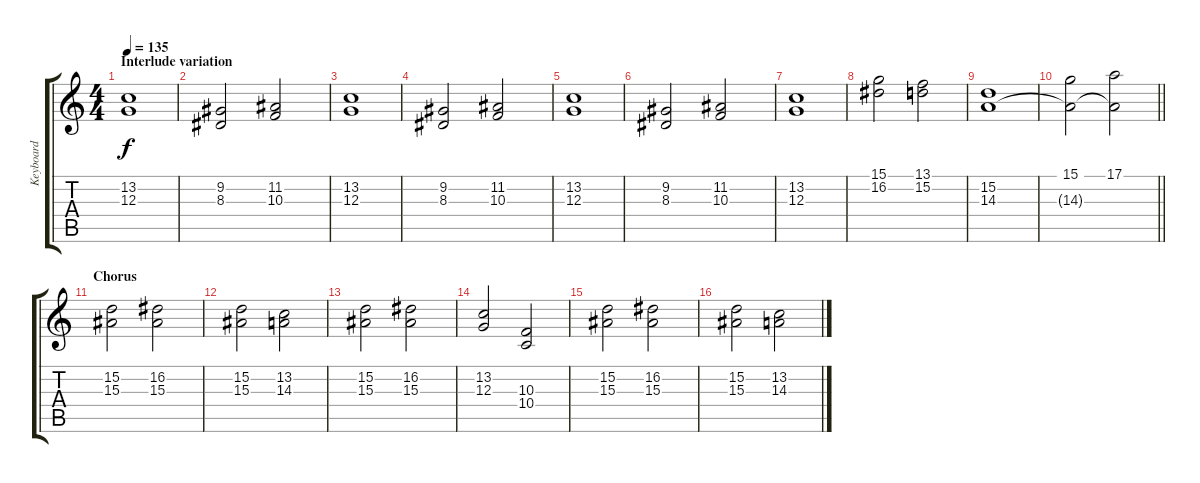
\track ("Keyboard" "Keyboard") {instrument stringensemble1}
\staff {score tabs}
\tuning (E4 B3 G3 D3 A2 E2) {hide}
\ts (4 4)
\section ("" "Interlude variation")
\tempo 135
\clef g2
\ks c
(13.2 12.3).1{dy f} |
(9.2 8.3).2 (11.2 10.3).2 |
(13.2 12.3).1 |
(9.2 8.3).2 (11.2 10.3).2 |
(13.2 12.3).1 |
(9.2 8.3).2 (11.2 10.3).2 |
(13.2 12.3).1 |
(15.1 16.2).2 (13.1 15.2).2 |
(15.2 14.3).1 |
\barLineRight lightlight
(15.1 14.3{t}).2 (17.1 14.3{t}).2 |
\section ("" "Chorus")
(15.2 15.3).2 (16.2 15.3).2 |
(15.2 15.3).2 (13.2 14.3).2 |
(15.2 15.3).2 (16.2 15.3).2 |
(13.2 12.3).2 (10.3 10.4).2 |
(15.2 15.3).2 (16.2 15.3).2 |
(15.2 15.3).2 (13.2 14.3).2
